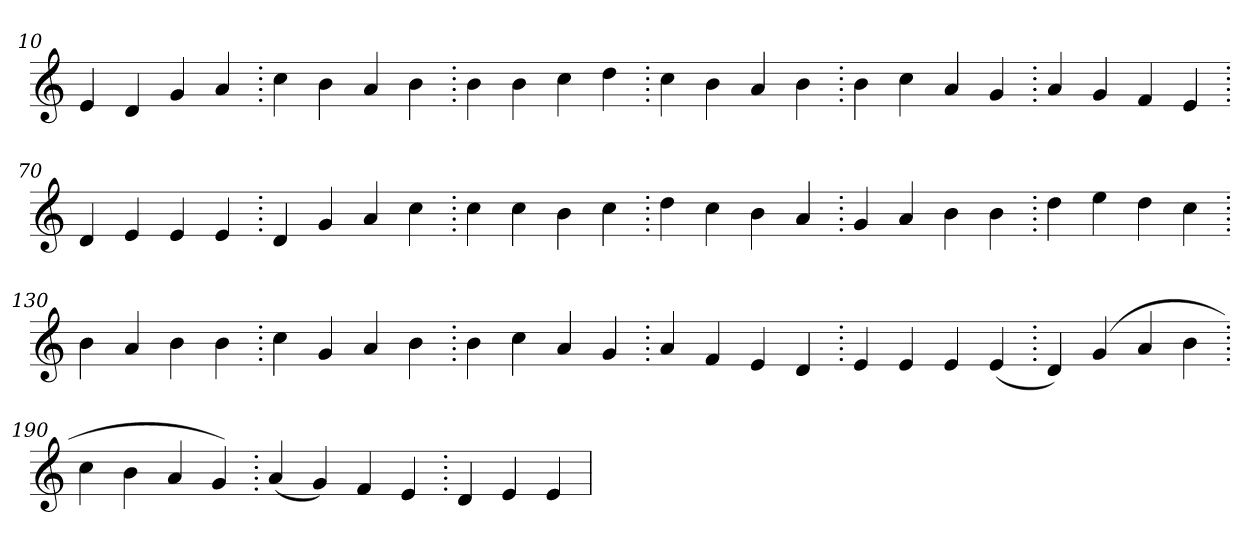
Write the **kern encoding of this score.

**kern
*part1
*staff1
*clefG2
=10.
4e
4d
4g
4a
=20.
4cc
4b
4a
4b
=30.
4b
4b
4cc
4dd
=40.
4cc
4b
4a
4b
=50.
4b
4cc
4a
4g
=60.
4a
4g
4f
4e
=70.
4d
4e
4e
4e
=80.
4d
4g
4a
4cc
=90.
4cc
4cc
4b
4cc
=100.
4dd
4cc
4b
4a
=110.
4g
4a
4b
4b
=120.
4dd
4ee
4dd
4cc
=130.
4b
4a
4b
4b
=140.
4cc
4g
4a
4b
=150.
4b
4cc
4a
4g
=160.
4a
4f
4e
4d
=170.
4e
4e
4e
(>4e
=180.
4d)
(>4g
4a
4b
=190.
4cc
4b
4a
4g)
=200.
(>4a
4g)
4f
4e
=210.
4d
4e
4e
=
*-
